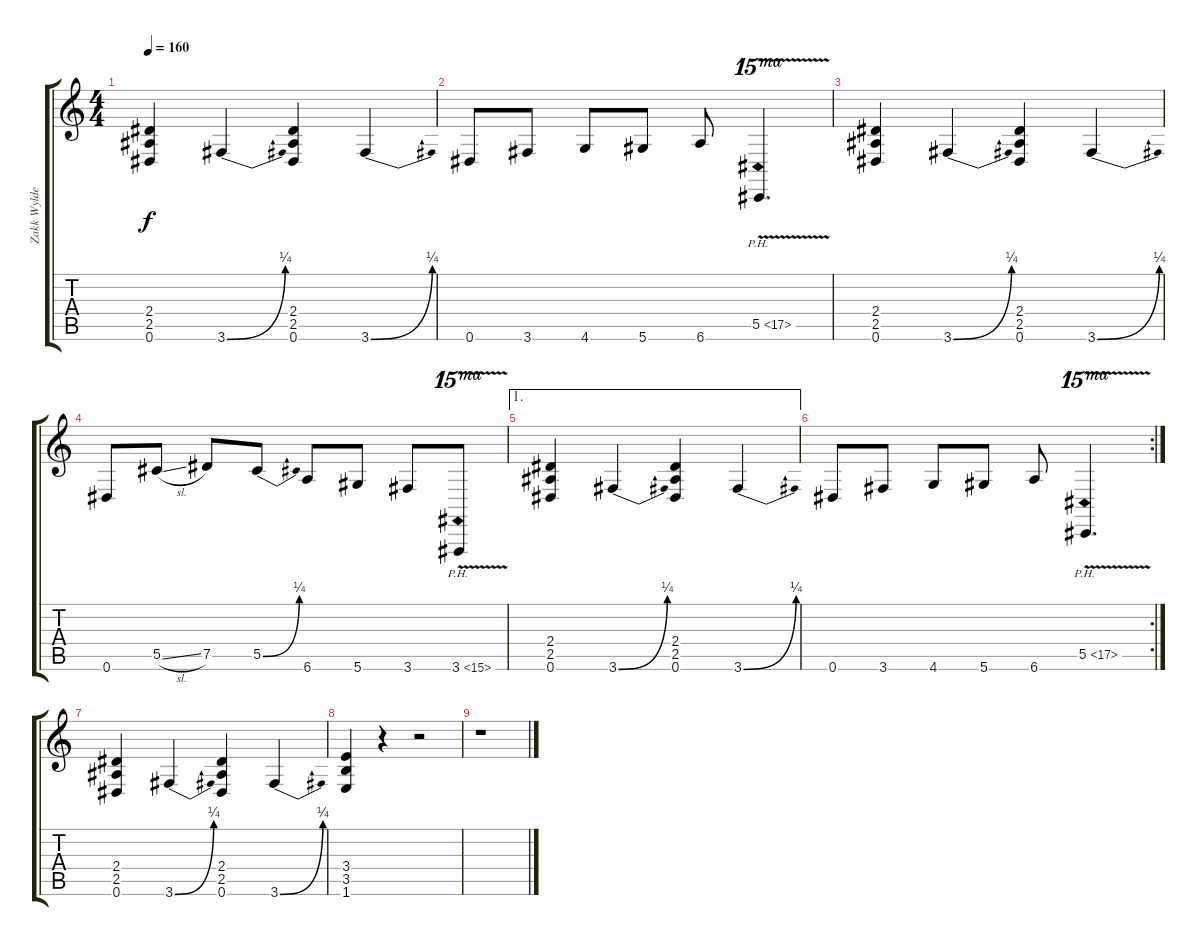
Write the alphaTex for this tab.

\track ("Zakk Wylde (Rhytm Gtr.1)" "Zakk Wylde") {instrument distortionguitar}
\staff {score tabs}
\tuning (Eb4 Bb3 Gb3 Db3 Ab2 Eb2) {hide}
\ts (4 4)
\tempo 160
\clef g2
\ks c
(2.4 2.5 0.6).4{dy f} 3.6{be (bend 0 0 60 1)}.4 (2.4 2.5 0.6).4 3.6{be (bend 0 0 60 1)}.4 |
0.6.8 3.6.8 4.6.8 5.6.8 6.6.8 5.5{ph 12 v}.4{d ot 15ma} |
(2.4 2.5 0.6).4 3.6{be (bend 0 0 60 1)}.4 (2.4 2.5 0.6).4 3.6{be (bend 0 0 60 1)}.4 |
0.6.8 5.5{sl}.8 7.5.8 5.5{be (bend 0 0 60 1)}.8 6.6.8 5.6.8 3.6.8 3.6{ph 12 v}.8{ot 15ma} |
\ae 1
(2.4 2.5 0.6).4 3.6{be (bend 0 0 60 1)}.4 (2.4 2.5 0.6).4 3.6{be (bend 0 0 60 1)}.4 |
\rc 2
0.6.8 3.6.8 4.6.8 5.6.8 6.6.8 5.5{ph 12 v}.4{d ot 15ma} |
(2.4 2.5 0.6).4 3.6{be (bend 0 0 60 1)}.4 (2.4 2.5 0.6).4 3.6{be (bend 0 0 60 1)}.4 |
(3.4 3.5 1.6).4 r.4 r.2 |
r.1
